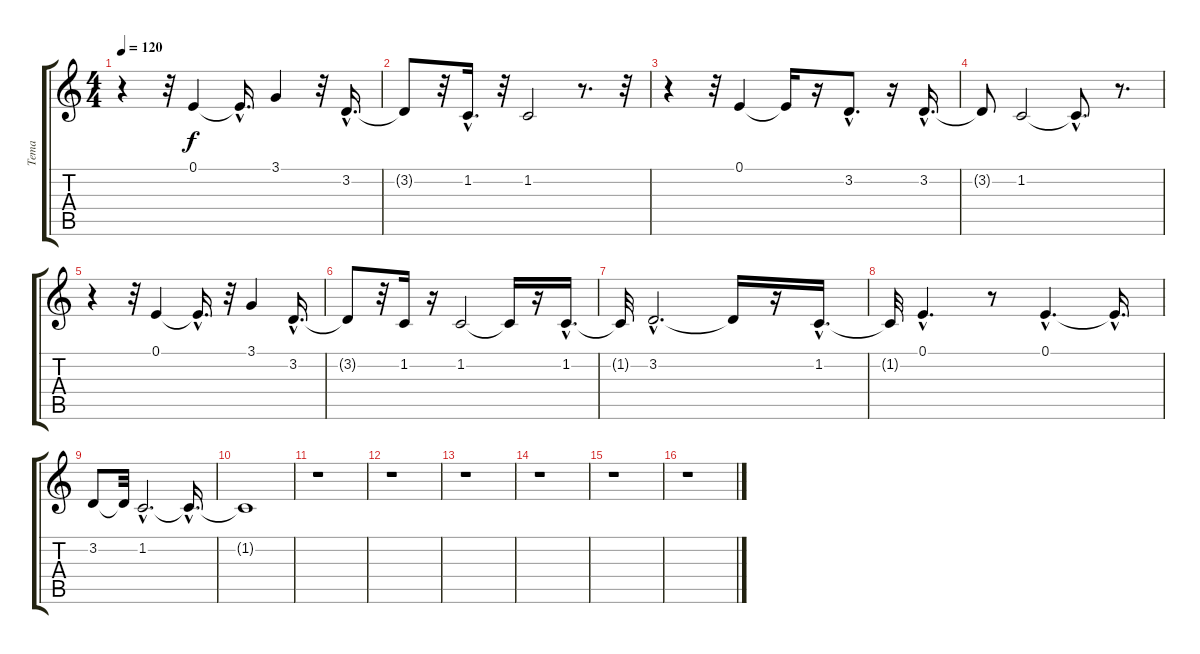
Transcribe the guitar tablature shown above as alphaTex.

\track ("Tema" "Tema") {instrument voiceoohs}
\staff {score tabs}
\tuning (E4 B3 G3 D3 A2 E2) {hide}
\ts (4 4)
\tempo 120
\clef g2
\ks c
r.4{dy f} r.32 0.1.4 0.1{hac t}.16{d} 3.1.4 r.32 3.2{hac}.16{d} |
3.2{t}.8 r.32 1.2{hac}.16{d} r.32 1.2.2 r.8{d} r.32 |
r.4 r.32 0.1.4 0.1{t}.16 r.16 3.2{hac}.8{d} r.16 3.2{hac}.16{d} |
3.2{t}.8 1.2.2 1.2{hac t}.8{d} r.8{d} |
r.4 r.32 0.1.4 0.1{hac t}.16{d} r.32 3.1.4 3.2{hac}.16{d} |
3.2{t}.8 r.32 1.2.16 r.16 1.2.2 1.2{t}.16 r.16 1.2{hac}.16{d} |
1.2{t}.32 3.2{hac}.2{d} 3.2{t}.16 r.16 1.2{hac}.16{d} |
1.2{t}.32 0.1{hac}.4{d} r.8 0.1{hac}.4{d} 0.1{hac t}.16{d} |
3.2.8 3.2{t}.32 1.2{hac}.2{d} 1.2{hac t}.16{d} |
1.2{t}.1 |
r.1 |
r.1 |
r.1 |
r.1 |
r.1 |
r.1
